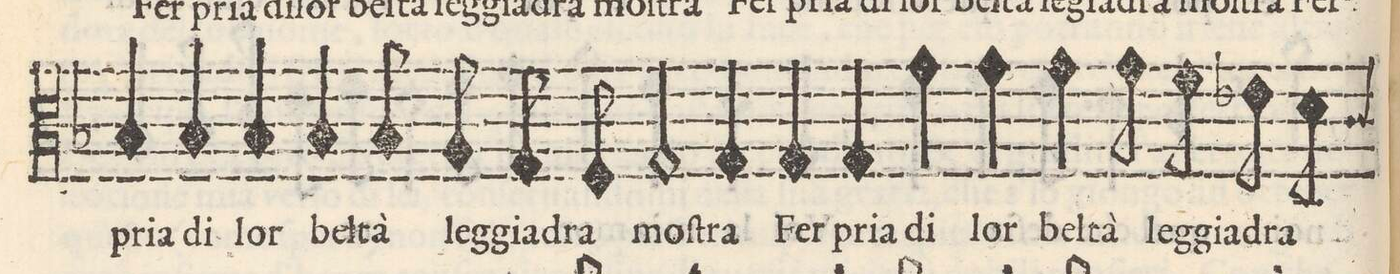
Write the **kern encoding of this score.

**kern	**text
*I"TENORE	*
*clefC3	*
*k[b-]	*
*met(c)	*
*M4/4	*
4B-/	pria
4B-/	di
4B-/	lor
4B-/	bel-
=45-	=45-
8B-/	-ta
8A/	leg-
8G/	-gia-
8F/	-dra
2G/	mo-
=46-	=46-
4G/	-ſtra
4G/	Fer
4G/	pria
4g\	di
=47-	=47-
4g\	lor
4g\	bel-
8g\	-ta
8f\	leg-
8e-X\	-gia-
8d\	-dra
=48-	=48-
*-	*-
